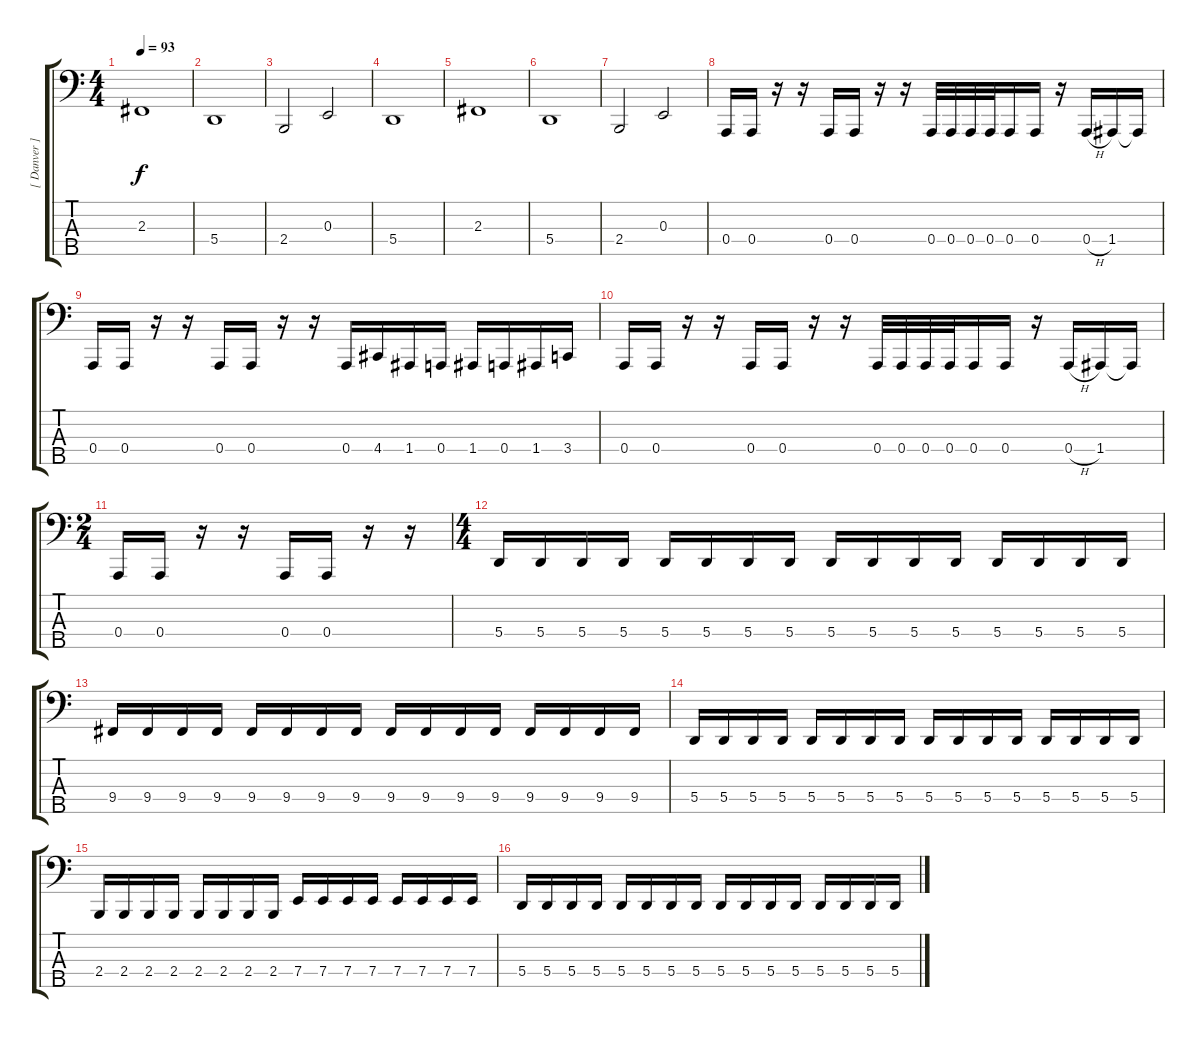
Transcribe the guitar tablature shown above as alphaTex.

\track ("[ Danver ]" "[ Danver ]") {instrument electricbasspick}
\staff {score tabs}
\tuning (D2 A1 E1 A0 E0) {hide}
\ts (4 4)
\tempo 93
\clef f4
\ks c
2.3.1{dy f} |
5.4.1 |
2.4.2 0.3.2 |
5.4.1 |
2.3.1 |
5.4.1 |
2.4.2 0.3.2 |
0.4.16 0.4.16 r.16 r.16 0.4.16 0.4.16 r.16 r.16 0.4.32 0.4.32 0.4.32 0.4.32 0.4.16 0.4.16 r.16 0.4{h}.16 1.4.16 1.4{t}.16 |
0.4.16 0.4.16 r.16 r.16 0.4.16 0.4.16 r.16 r.16 0.4.16 4.4.16 1.4.16 0.4.16 1.4.16 0.4.16 1.4.16 3.4.16 |
0.4.16 0.4.16 r.16 r.16 0.4.16 0.4.16 r.16 r.16 0.4.32 0.4.32 0.4.32 0.4.32 0.4.16 0.4.16 r.16 0.4{h}.16 1.4.16 1.4{t}.16 |
\ts (2 4)
0.4.16 0.4.16 r.16 r.16 0.4.16 0.4.16 r.16 r.16 |
\ts (4 4)
5.4.16 5.4.16 5.4.16 5.4.16 5.4.16 5.4.16 5.4.16 5.4.16 5.4.16 5.4.16 5.4.16 5.4.16 5.4.16 5.4.16 5.4.16 5.4.16 |
9.4.16 9.4.16 9.4.16 9.4.16 9.4.16 9.4.16 9.4.16 9.4.16 9.4.16 9.4.16 9.4.16 9.4.16 9.4.16 9.4.16 9.4.16 9.4.16 |
5.4.16 5.4.16 5.4.16 5.4.16 5.4.16 5.4.16 5.4.16 5.4.16 5.4.16 5.4.16 5.4.16 5.4.16 5.4.16 5.4.16 5.4.16 5.4.16 |
2.4.16 2.4.16 2.4.16 2.4.16 2.4.16 2.4.16 2.4.16 2.4.16 7.4.16 7.4.16 7.4.16 7.4.16 7.4.16 7.4.16 7.4.16 7.4.16 |
5.4.16 5.4.16 5.4.16 5.4.16 5.4.16 5.4.16 5.4.16 5.4.16 5.4.16 5.4.16 5.4.16 5.4.16 5.4.16 5.4.16 5.4.16 5.4.16
